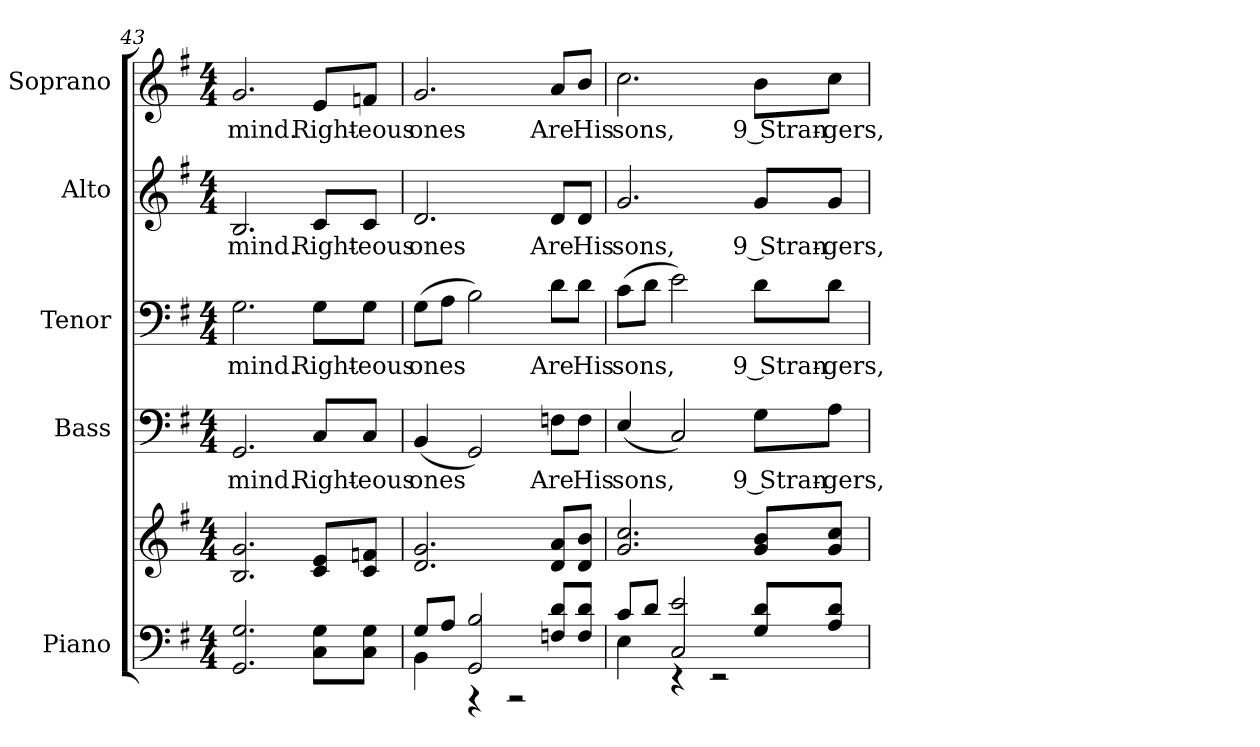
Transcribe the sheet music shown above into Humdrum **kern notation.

**kern	**kern	**kern	**text	**kern	**text	**kern	**text	**kern	**text
*part5	*part5	*part4	*part4	*part3	*part3	*part2	*part2	*part1	*part1
*staff6	*staff5	*staff4	*staff4	*staff3	*staff3	*staff2	*staff2	*staff1	*staff1
*I"Piano	*	*I"Bass	*	*I"Tenor	*	*I"Alto	*	*I"Soprano	*
*I'Pno.	*	*I'B.	*	*I'T.	*	*I'A.	*	*I'S.	*
*clefF4	*clefG2	*clefF4	*	*clefF4	*	*clefG2	*	*clefG2	*
*k[f#]	*k[f#]	*k[f#]	*	*k[f#]	*	*k[f#]	*	*k[f#]	*
*G:	*G:	*G:	*	*G:	*	*G:	*	*G:	*
*M4/4	*M4/4	*M4/4	*	*M4/4	*	*M4/4	*	*M4/4	*
=43	=43	=43	=43	=43	=43	=43	=43	=43	=43
!	!	!	!LO:LY:b:color=#000000	!	!	!	!	!	!
!	!	!	!	!	!LO:LY:b:color=#000000	!	!	!	!
!	!	!	!	!	!	!	!LO:LY:b:color=#000000	!	!
!	!	!	!	!	!	!	!	!	!LO:LY:b:color=#000000
2.GGi/ 2.Gi	2.Bi/ 2.gi	2.GGi/	mind.	2.Gi\	mind.	2.Bi/	mind.	2.gi/	mind.
!	!	!	!LO:LY:b:color=#000000	!	!	!	!	!	!
!	!	!	!	!	!LO:LY:b:color=#000000	!	!	!	!
!	!	!	!	!	!	!	!LO:LY:b:color=#000000	!	!
!	!	!	!	!	!	!	!	!	!LO:LY:b:color=#000000
8Ci\ 8GiL	8ci/ 8eiL	8Ci/L	Right-	8Gi\L	Right-	8ci/L	Right-	8ei/L	Right-
!	!	!	!LO:LY:b:color=#000000	!	!	!	!	!	!
!	!	!	!	!	!LO:LY:b:color=#000000	!	!	!	!
!	!	!	!	!	!	!	!LO:LY:b:color=#000000	!	!
!	!	!	!	!	!	!	!	!	!LO:LY:b:color=#000000
8Ci\ 8GiJ	8ci/ 8fniJ	8Ci/J	-eous	8Gi\J	-eous	8ci/J	-eous	8fni/J	-eous
!!LO:PB:g=z
=44	=44	=44	=44	=44	=44	=44	=44	=44	=44
*^	*	*	*	*	*	*	*	*	*
!	!	!	!	!LO:LY:b:color=#000000	!	!	!	!	!	!
!	!	!	!	!	!	!LO:LY:b:color=#000000	!	!	!	!
!	!	!	!	!	!	!	!	!LO:LY:b:color=#000000	!	!
!	!	!	!	!	!	!	!	!	!	!LO:LY:b:color=#000000
8Gi/L	4BBi\	2.di/ 2.gi	(4BBi/	ones	(8Gi\L	ones	2.di/	ones	2.gi/	ones
8Ai/J	.	.	.	.	8Ai\J	.	.	.	.	.
2GGi/ 2Bi	4r	.	2GGi/)	.	2Bi\)	.	.	.	.	.
.	2r	.	.	.	.	.	.	.	.	.
!	!	!	!	!LO:LY:b:color=#000000	!	!	!	!	!	!
!	!	!	!	!	!	!LO:LY:b:color=#000000	!	!	!	!
!	!	!	!	!	!	!	!	!LO:LY:b:color=#000000	!	!
!	!	!	!	!	!	!	!	!	!	!LO:LY:b:color=#000000
8Fni/ 8diL	.	8di/ 8aiL	8Fni\L	Are	8di\L	Are	8di/L	Are	8ai/L	Are
!	!	!	!	!LO:LY:b:color=#000000	!	!	!	!	!	!
!	!	!	!	!	!	!LO:LY:b:color=#000000	!	!	!	!
!	!	!	!	!	!	!	!	!LO:LY:b:color=#000000	!	!
!	!	!	!	!	!	!	!	!	!	!LO:LY:b:color=#000000
8Fi/ 8diJ	.	8di/ 8biJ	8Fi\J	His	8di\J	His	8di/J	His	8bi/J	His
=45	=45	=45	=45	=45	=45	=45	=45	=45	=45	=45
!	!	!	!	!LO:LY:b:color=#000000	!	!	!	!	!	!
!	!	!	!	!	!	!LO:LY:b:color=#000000	!	!	!	!
!	!	!	!	!	!	!	!	!LO:LY:b:color=#000000	!	!
!	!	!	!	!	!	!	!	!	!	!LO:LY:b:color=#000000
8ci/L	4Ei\	2.gi/ 2.cci	(4Ei/	sons,	(8ci\L	sons,	2.gi/	sons,	2.cci\	sons,
8di/J	.	.	.	.	8di\J	.	.	.	.	.
2Ci/ 2ei	4r	.	2Ci/)	.	2ei\)	.	.	.	.	.
.	2r	.	.	.	.	.	.	.	.	.
!	!	!	!	!LO:LY:b:color=#000000	!	!	!	!	!	!
!	!	!	!	!	!	!LO:LY:b:color=#000000	!	!	!	!
!	!	!	!	!	!	!	!	!LO:LY:b:color=#000000	!	!
!	!	!	!	!	!	!	!	!	!	!LO:LY:b:color=#000000
8Gi/ 8diL	.	8gi/ 8biL	8Gi\L	9 Stran-	8di\L	9 Stran-	8gi/L	9 Stran-	8bi\L	9 Stran-
!	!	!	!	!LO:LY:b:color=#000000	!	!	!	!	!	!
!	!	!	!	!	!	!LO:LY:b:color=#000000	!	!	!	!
!	!	!	!	!	!	!	!	!LO:LY:b:color=#000000	!	!
!	!	!	!	!	!	!	!	!	!	!LO:LY:b:color=#000000
8Ai/ 8diJ	.	8gi/ 8cciJ	8Ai\J	-gers,	8di\J	-gers,	8gi/J	-gers,	8cci\J	-gers,
*v	*v	*	*	*	*	*	*	*	*	*
=	=	=	=	=	=	=	=	=	=
*-	*-	*-	*-	*-	*-	*-	*-	*-	*-
